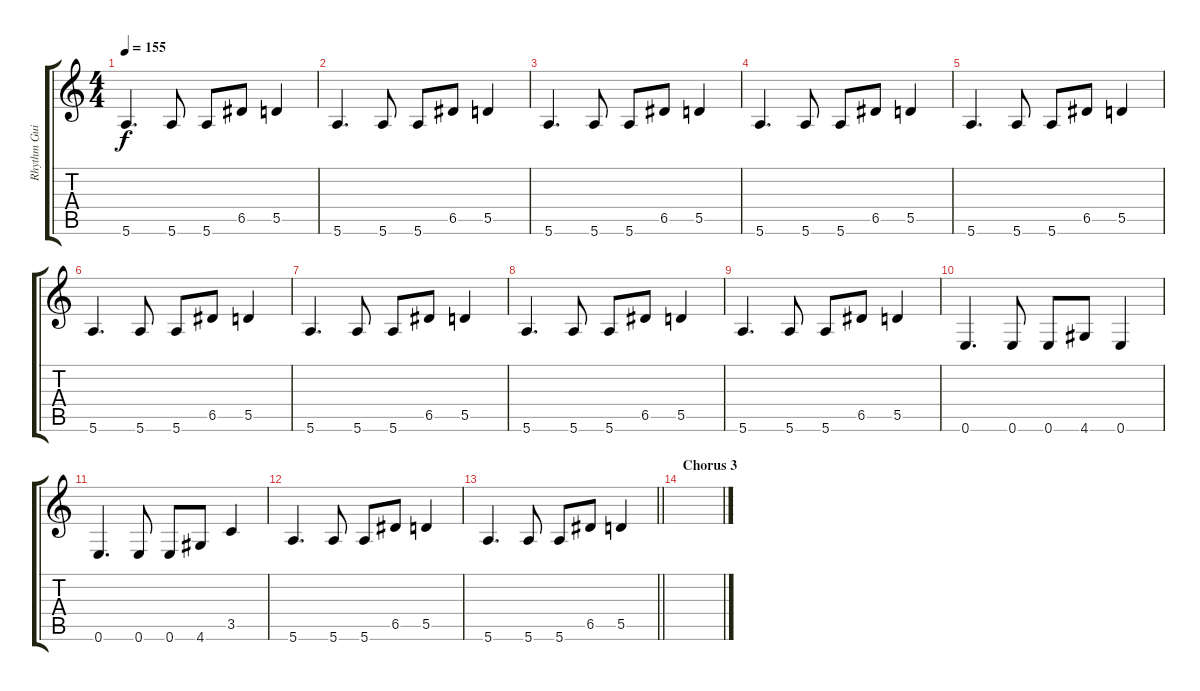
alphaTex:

\track ("Rhythm Guitar (Distortion)" "Rhythm Gui") {instrument distortionguitar}
\staff {score tabs}
\tuning (E4 B3 G3 D3 A2 E2) {hide}
\ts (4 4)
\tempo 155
\clef g2
\ks c
5.6.4{d dy f} 5.6.8 5.6.8 6.5.8 5.5.4 |
5.6.4{d} 5.6.8 5.6.8 6.5.8 5.5.4 |
5.6.4{d} 5.6.8 5.6.8 6.5.8 5.5.4 |
5.6.4{d} 5.6.8 5.6.8 6.5.8 5.5.4 |
5.6.4{d} 5.6.8 5.6.8 6.5.8 5.5.4 |
5.6.4{d} 5.6.8 5.6.8 6.5.8 5.5.4 |
5.6.4{d} 5.6.8 5.6.8 6.5.8 5.5.4 |
5.6.4{d} 5.6.8 5.6.8 6.5.8 5.5.4 |
5.6.4{d} 5.6.8 5.6.8 6.5.8 5.5.4 |
0.6.4{d} 0.6.8 0.6.8 4.6.8 0.6.4 |
0.6.4{d} 0.6.8 0.6.8 4.6.8 3.5.4 |
5.6.4{d} 5.6.8 5.6.8 6.5.8 5.5.4 |
\barLineRight lightlight
5.6.4{d} 5.6.8 5.6.8 6.5.8 5.5.4 |
\section ("" "Chorus 3")
